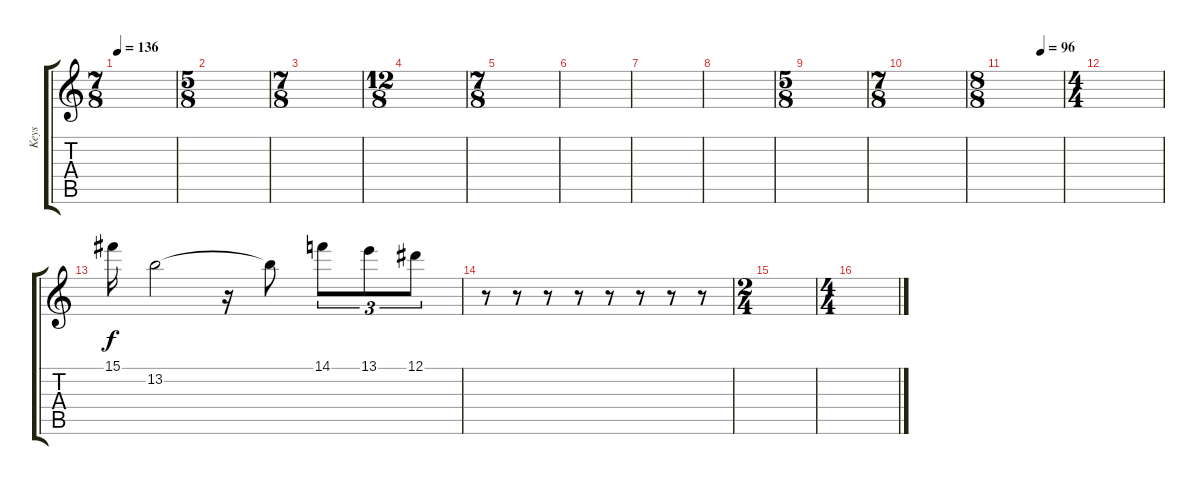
\track ("Keys" "Keys") {instrument acousticguitarnylon}
\staff {score tabs}
\tuning (Eb4 Bb3 Gb3 Db3 Ab2 Eb2) {hide}
\ts (7 8)
\tempo 136
\clef g2
\ks c
|
\ts (5 8)
|
\ts (7 8)
|
\ts (12 8)
|
\ts (7 8)
|
|
|
|
\ts (5 8)
|
\ts (7 8)
|
\ts (8 8)
\tempo (96 0.625)
|
\ts (4 4)
|
15.1.16{dy f instrument fx4atmosphere} 13.2.2 r.16 13.2{t}.8 14.1.8{tu (3 2)} 13.1.8{tu (3 2)} 12.1.8{tu (3 2)} |
r.8 r.8 r.8 r.8 r.8 r.8 r.8 r.8 |
\ts (2 4)
|
\ts (4 4)
